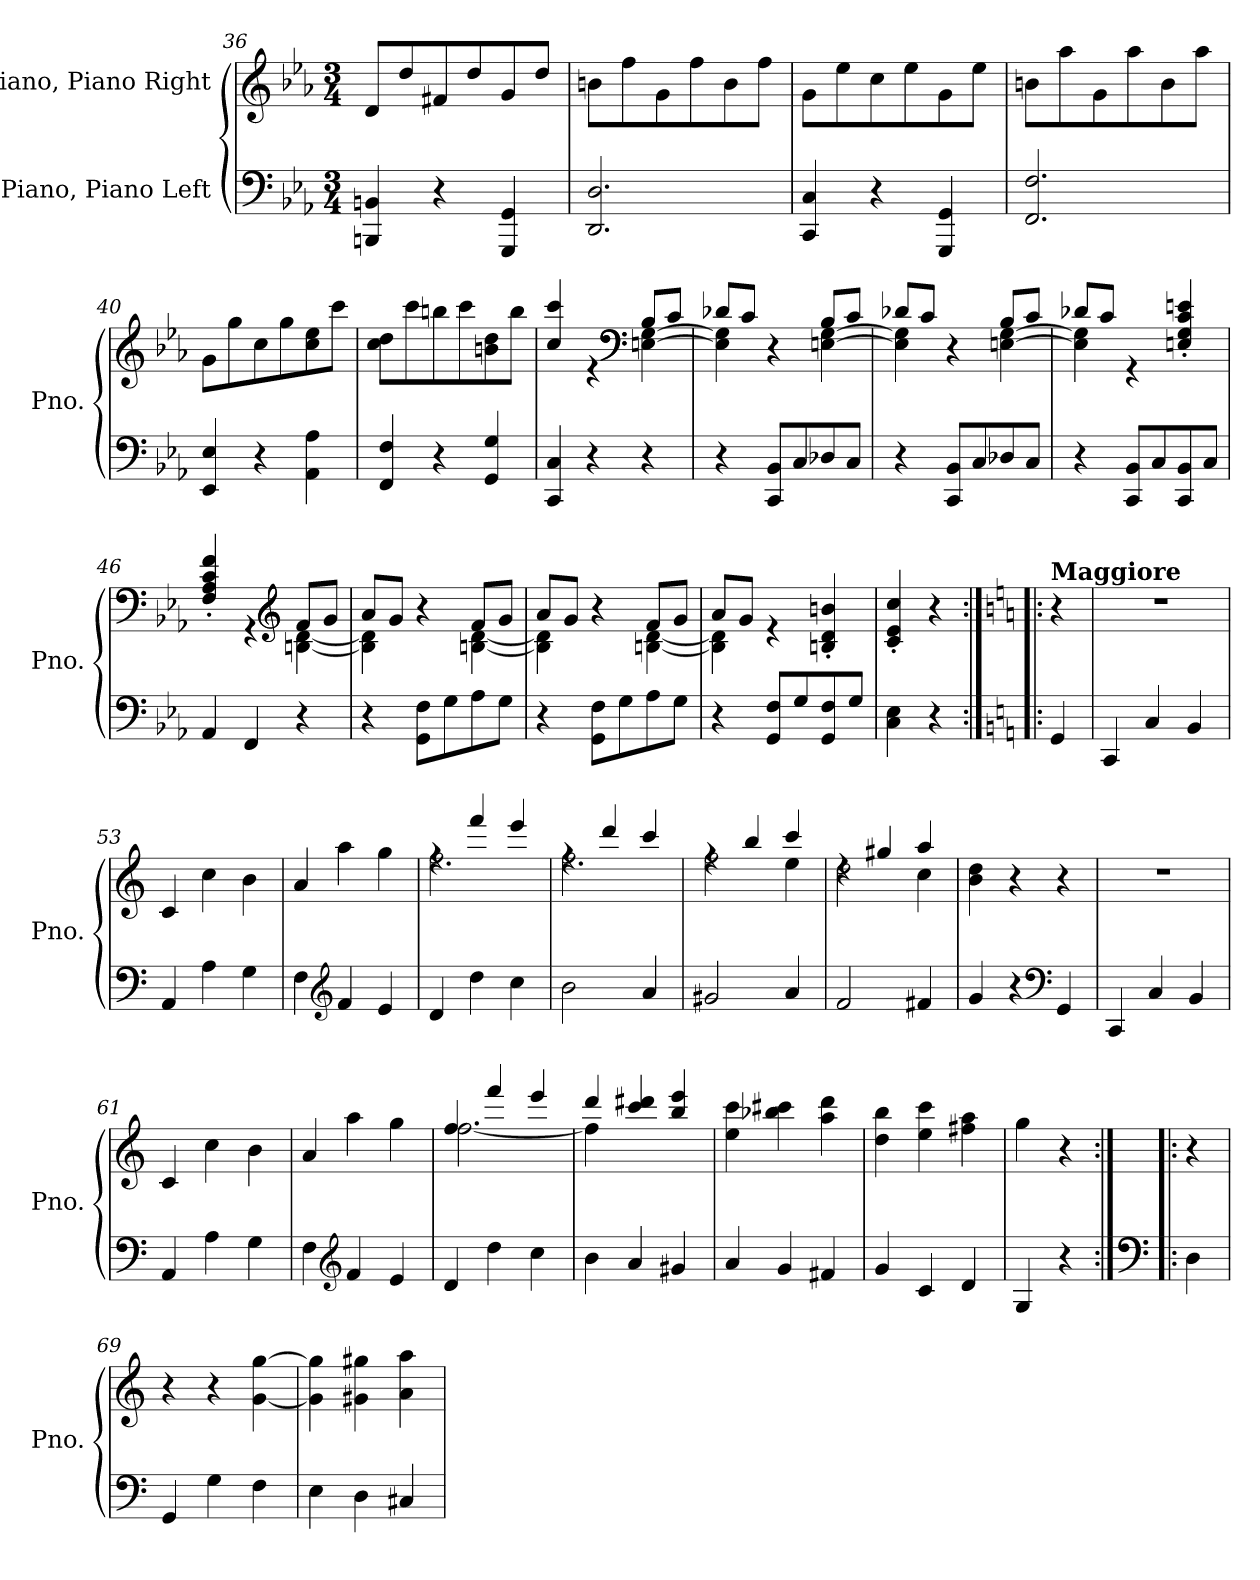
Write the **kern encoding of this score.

**kern	**kern
*part2	*part1
*staff2	*staff1
*I"Piano, Piano Left	*I"Piano, Piano Right
*I'Pno.	*I'Pno.
*clefF4	*clefG2
*k[b-e-a-]	*k[b-e-a-]
*M3/4	*M3/4
=36	=36
4BBBn/ 4BBn/	8d/L
.	8dd/
4r	8f#X/
.	8dd/
4GGG/ 4GG/	8g/
.	8dd/J
!!LO:LB:g=z
=37	=37
2.DD/ 2.D/	8bn\L
.	8ff\
.	8g\
.	8ff\
.	8b\
.	8ff\J
=38	=38
4CC/ 4C/	8g\L
.	8ee-\
4r	8cc\
.	8ee-\
4GGG/ 4GG/	8g\
.	8ee-\J
=39	=39
2.FF/ 2.F/	8bn\L
.	8aa-\
.	8g\
.	8aa-\
.	8b\
.	8aa-\J
=40	=40
4EE-/ 4E-/	8g\L
.	8gg\
4r	8cc\
.	8gg\
4AA-\ 4A-\	8cc\ 8ee-\
.	8ccc\J
=41	=41
4FF/ 4F/	8cc\ 8dd\L
.	8ccc\
4r	8bbn\
.	8ccc\
4GG/ 4G/	8bn\ 8dd\
.	8bb\J
=42	=42
*	*^
4CC/ 4C/	4cc/ 4ccc/	2ryy
4r	4re	.
*	*clefF4	*
4r	[4En\ [4G\	8B-/L
.	.	8c/J
=43	=43	=43
4r	4E\] 4G\]	8d-X/L
.	.	8c/J
8CC/ 8BB-/L	4r	4ryy
8C/	.	.
8D-X/	[4En\ [4G\	8B-/L
8C/J	.	8c/J
!!LO:LB:g=z	!!
=44	=44	=44
4r	4E\] 4G\]	8d-X/L
.	.	8c/J
8CC/ 8BB-/L	4r	4ryy
8C/	.	.
8D-X/	[4En\ [4G\	8B-/L
8C/J	.	8c/J
=45	=45	=45
4r	4E\] 4G\]	8d-X/L
.	.	8c/J
8CC/ 8BB-/L	4rGG	2ryy
8C/	.	.
8CC/ 8BB-/	4En/' 4G/' 4c/' 4en/'	.
8C/J	.	.
=46	=46	=46
4AA-/	4F/' 4A-/' 4c/' 4f/'	2ryy
4FF/	4rGG	.
*	*clefG2	*
4r	8f/L	[4Bn\ [4d\
.	8g/J	.
=47	=47	=47
4r	8a-/L	4B\] 4d\]
.	8g/J	.
8GG\ 8F\L	4r	4ryy
8G\	.	.
8A-\	8f/L	[4Bn\ [4d\
8G\J	8g/J	.
=48	=48	=48
4r	8a-/L	4B\] 4d\]
.	8g/J	.
8GG\ 8F\L	4r	4ryy
8G\	.	.
8A-\	8f/L	[4Bn\ [4d\
8G\J	8g/J	.
=49	=49	=49
4r	8a-/L	4B\] 4d\]
.	8g/J	.
8GG/ 8F/L	4re	2ryy
8G/	.	.
*	*MM170	*
8GG/ 8F/	4Bn/' 4d/' 4bn/'	.
8G/J	.	.
*	*v	*v
=50	=50
*	*MM160
4C\ 4E-\	4c/' 4e-/' 4cc/'
4r	4r
!!LO:PB:g=z
=51:|!|:	=51:|!|:
*k[]	*k[]
*	*MM200
!	!LO:TX:a:B:t=Maggiore
4GG/	4r
=52	=52
4CC/	2.r
4C/	.
4BB/	.
=53	=53
4AA/	4c/
4A\	4cc\
4G\	4b\
=54	=54
4F\	4a/
*clefG2	*
4f/	4aa\
4e/	4gg\
=55	=55
*	*^
4d/	4rff	2.ff\
4dd\	4fff/	.
4cc\	4eee/	.
=56	=56	=56
2b\	4rff	2.ff\
.	4ddd/	.
4a/	4ccc/	.
=57	=57	=57
2g#X/	4rff	2ff\
.	4bb/	.
4a/	4ee\	4ccc/
=58	=58	=58
2f/	4rdd	2dd\
.	4gg#X/	.
4f#X/	4cc\	4aa/
*	*v	*v
=59	=59
4g/	4b\ 4dd\
4r	4r
*clefF4	*
4GG/	4r
=60	=60
4CC/	2.r
4C/	.
4BB/	.
!!LO:LB:g=z
=61	=61
4AA/	4c/
4A\	4cc\
4G\	4b\
=62	=62
4F\	4a/
*clefG2	*
4f/	4aa\
4e/	4gg\
=63	=63
*	*^
4d/	4ff/	[2.ff\
4dd\	4fff/	.
4cc\	4eee/	.
=64	=64	=64
4b\	4ddd/	4ff\]
4a/	4ccc/ 4ddd#X/	2ryy
4g#X/	4bb/ 4eee/	.
*	*v	*v
=65	=65
4a/	4ee\ 4ccc\
4g/	4bb-X\ 4ccc#X\
4f#X/	4aa\ 4ddd\
=66	=66
4g/	4dd\ 4bb\
4c/	4ee\ 4ccc\
4d/	4ff#X\ 4aa\
=67	=67
4G/	4gg\
4r	4r
=68:|!|:	=68:|!|:
*clefF4	*
4D\	4r
=69	=69
4GG/	4r
4G\	4r
4F\	[4g\ [4gg\
!!LO:LB:g=z
=70	=70
4E\	4g\] 4gg\]
4D\	4g#X\ 4gg#X\
4C#X/	4a\ 4aa\
=	=
*-	*-
